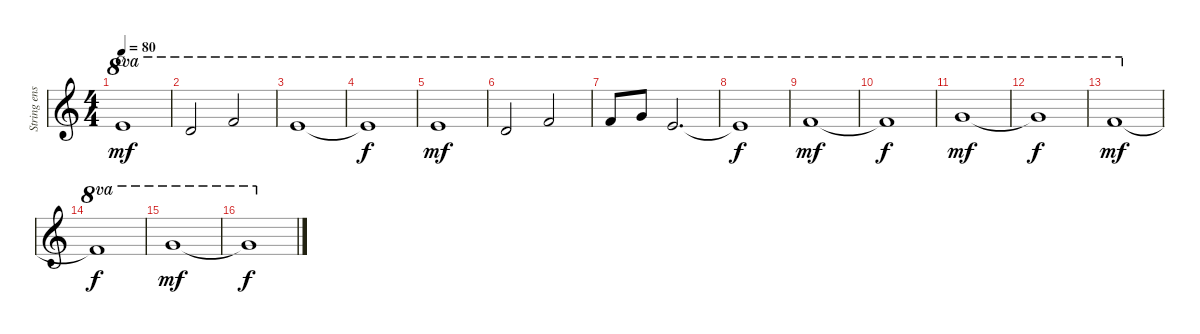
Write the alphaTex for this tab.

\track ("String ensemble" "String ens") {instrument stringensemble2}
\staff {score}
\tuning (E4 B3 G3 D3 A2 E2) {hide}
\ts (4 4)
\section ("" "C")
\tempo 80
\clef g2
\ks c
12.1.1{ot 8va dy mf} |
10.1.2{ot 8va} 13.1.2{ot 8va} |
12.1.1{ot 8va} |
12.1{t}.1{ot 8va dy f} |
12.1.1{ot 8va dy mf} |
10.1.2{ot 8va} 13.1.2{ot 8va} |
13.1.8{ot 8va} 15.1.8{ot 8va} 12.1.2{d ot 8va} |
12.1{t}.1{ot 8va dy f} |
13.1.1{ot 8va dy mf} |
13.1{t}.1{ot 8va dy f} |
15.1.1{ot 8va dy mf} |
15.1{t}.1{ot 8va dy f} |
13.1.1{ot 8va dy mf} |
13.1{t}.1{ot 8va dy f} |
15.1.1{ot 8va dy mf} |
15.1{t}.1{ot 8va dy f}
